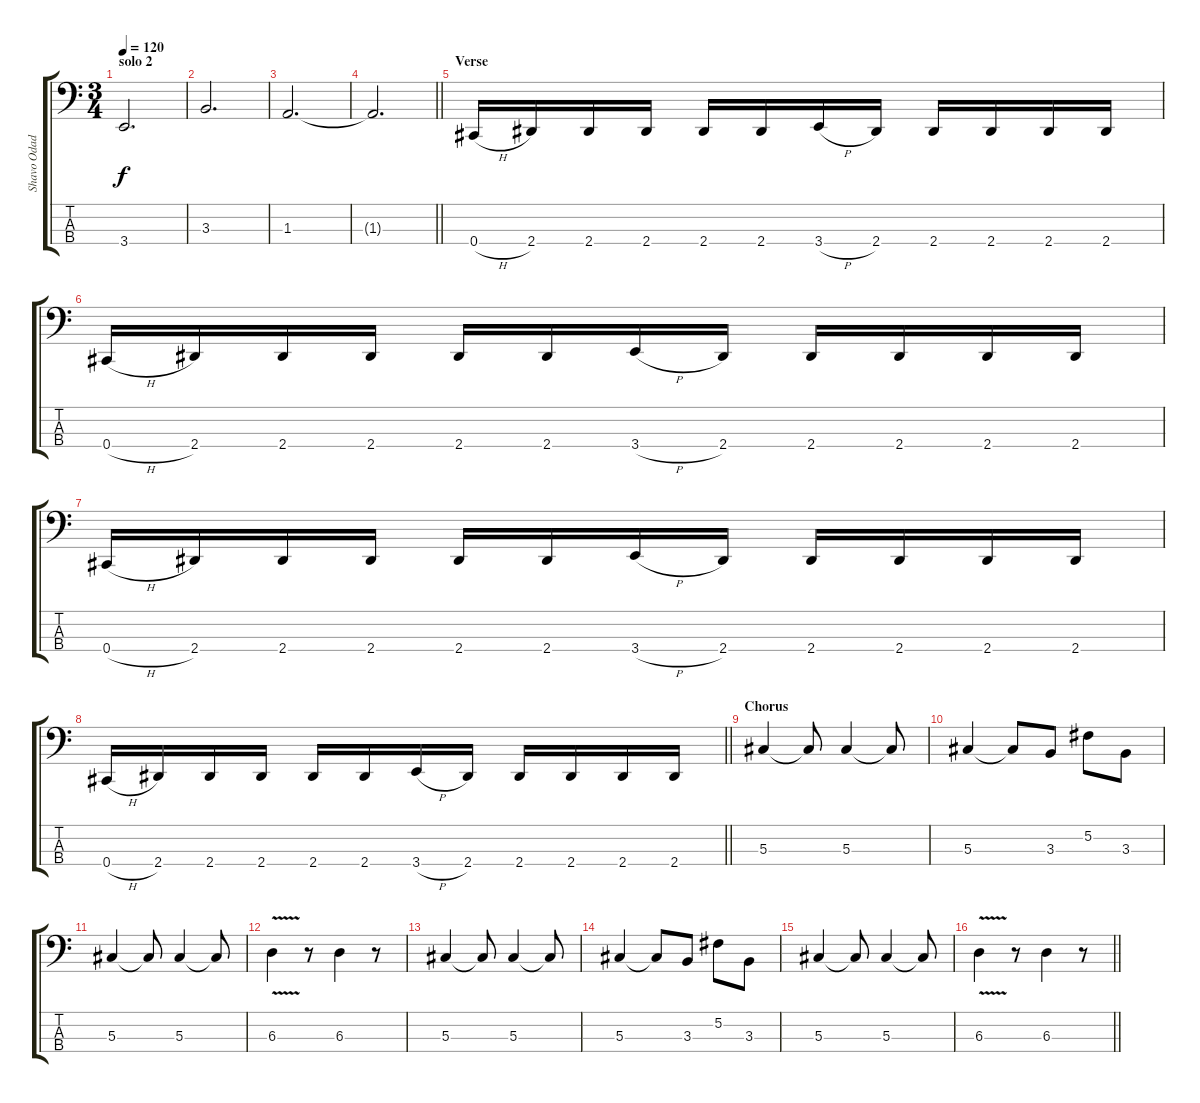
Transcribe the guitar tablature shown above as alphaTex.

\track ("Shavo Odadjian" "Shavo Odad") {instrument electricbassfinger}
\staff {score tabs}
\tuning (Gb2 Db2 Ab1 Db1) {hide}
\ts (3 4)
\section ("" "solo 2")
\tempo 120
\clef f4
\ks c
3.4.2{d dy f} |
3.3.2{d} |
1.3.2{d} |
\barLineRight lightlight
1.3{t}.2{d} |
\section ("" "Verse ")
0.4{h}.16 2.4.16 2.4.16 2.4.16 2.4.16 2.4.16 3.4{h}.16 2.4.16 2.4.16 2.4.16 2.4.16 2.4.16 |
0.4{h}.16 2.4.16 2.4.16 2.4.16 2.4.16 2.4.16 3.4{h}.16 2.4.16 2.4.16 2.4.16 2.4.16 2.4.16 |
0.4{h}.16 2.4.16 2.4.16 2.4.16 2.4.16 2.4.16 3.4{h}.16 2.4.16 2.4.16 2.4.16 2.4.16 2.4.16 |
\barLineRight lightlight
0.4{h}.16 2.4.16 2.4.16 2.4.16 2.4.16 2.4.16 3.4{h}.16 2.4.16 2.4.16 2.4.16 2.4.16 2.4.16 |
\section ("" "Chorus")
5.3.4 5.3{t}.8 5.3.4 5.3{t}.8 |
5.3.4 5.3{t}.8 3.3.8 5.2.8 3.3.8 |
5.3.4 5.3{t}.8 5.3.4 5.3{t}.8 |
6.3{v}.4 r.8 6.3.4 r.8 |
5.3.4 5.3{t}.8 5.3.4 5.3{t}.8 |
5.3.4 5.3{t}.8 3.3.8 5.2.8 3.3.8 |
5.3.4 5.3{t}.8 5.3.4 5.3{t}.8 |
\barLineRight lightlight
6.3{v}.4 r.8 6.3.4 r.8
